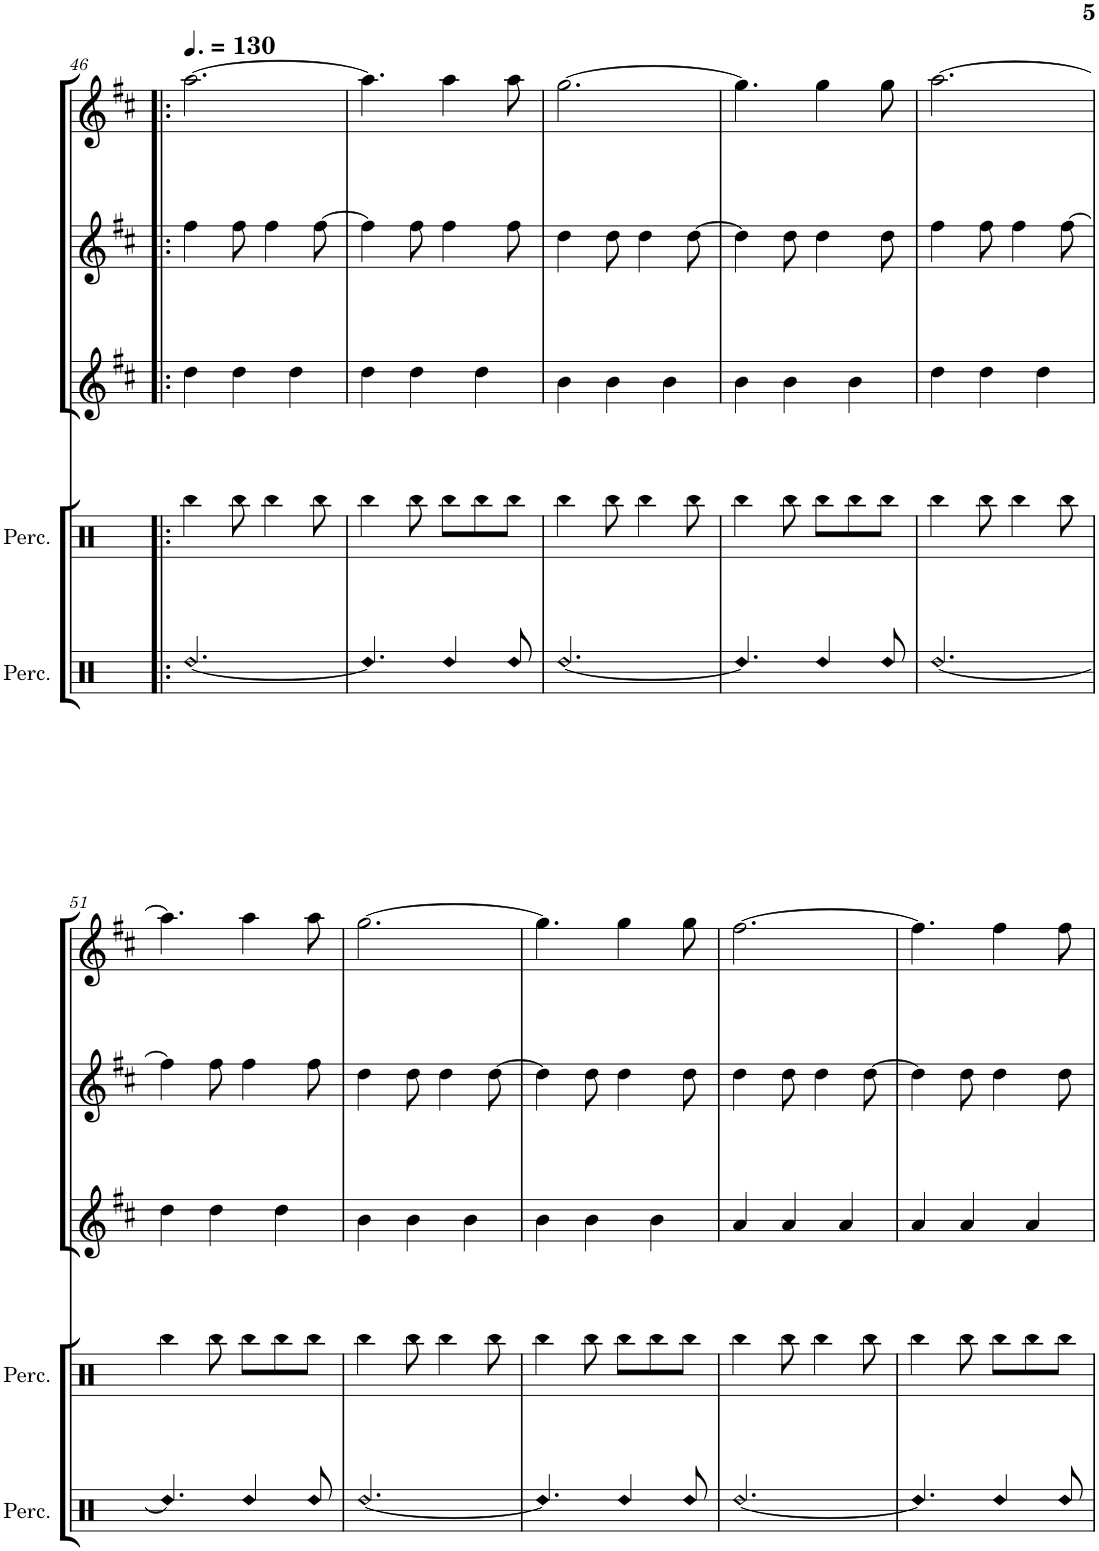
**kern	**kern	**kern	**kern	**kern
*part5	*part4	*part3	*part2	*part1
*staff5	*staff4	*staff3	*staff2	*staff1
*I"Tabal Greu	*I"Tabal	*I"Gralla 3	*I"Gralla 2	*I"Gralla 1
!!LO:PB:g=z
*clefX	*clefX	*clefG2	*clefG2	*clefG2
*k[]	*k[]	*k[f#c#]	*k[f#c#]	*k[f#c#]
*	*	*D:	*D:	*D:
*M6/8	*M6/8	*M6/8	*M6/8	*M6/8
*MM195	*MM195	*MM195	*MM195	*MM195
=46!|:	=46!|:	=46!|:	=46!|:	=46!|:
!LO:N:head=diamond	!	!	!	!
[2.Rdd/	4Rbb\	4dd\	4ff#\	[2.aa\
.	8Rbb\	4dd\	8ff#\	.
.	4Rbb\	.	4ff#\	.
.	.	4dd\	.	.
.	8Rbb\	.	[8ff#\	.
=47	=47	=47	=47	=47
!LO:N:head=diamond	!	!	!	!
4.Rdd/]	4Rbb\	4dd\	4ff#\]	4.aa\]
.	8Rbb\	4dd\	8ff#\	.
!LO:N:head=diamond	!	!	!	!
4Rdd/	8Rbb\L	.	4ff#\	4aa\
.	8Rbb\	4dd\	.	.
!LO:N:head=diamond	!	!	!	!
8Rdd/	8Rbb\J	.	8ff#\	8aa\
=48	=48	=48	=48	=48
!LO:N:head=diamond	!	!	!	!
[2.Rdd/	4Rbb\	4b\	4dd\	[2.gg\
.	8Rbb\	4b\	8dd\	.
.	4Rbb\	.	4dd\	.
.	.	4b\	.	.
.	8Rbb\	.	[8dd\	.
=49	=49	=49	=49	=49
!LO:N:head=diamond	!	!	!	!
4.Rdd/]	4Rbb\	4b\	4dd\]	4.gg\]
.	8Rbb\	4b\	8dd\	.
!LO:N:head=diamond	!	!	!	!
4Rdd/	8Rbb\L	.	4dd\	4gg\
.	8Rbb\	4b\	.	.
!LO:N:head=diamond	!	!	!	!
8Rdd/	8Rbb\J	.	8dd\	8gg\
=50	=50	=50	=50	=50
!LO:N:head=diamond	!	!	!	!
[2.Rdd/	4Rbb\	4dd\	4ff#\	[2.aa\
.	8Rbb\	4dd\	8ff#\	.
.	4Rbb\	.	4ff#\	.
.	.	4dd\	.	.
.	8Rbb\	.	[8ff#\	.
!!LO:LB:g=z
=51	=51	=51	=51	=51
!LO:N:head=diamond	!	!	!	!
4.Rdd/]	4Rbb\	4dd\	4ff#\]	4.aa\]
.	8Rbb\	4dd\	8ff#\	.
!LO:N:head=diamond	!	!	!	!
4Rdd/	8Rbb\L	.	4ff#\	4aa\
.	8Rbb\	4dd\	.	.
!LO:N:head=diamond	!	!	!	!
8Rdd/	8Rbb\J	.	8ff#\	8aa\
=52	=52	=52	=52	=52
!LO:N:head=diamond	!	!	!	!
[2.Rdd/	4Rbb\	4b\	4dd\	[2.gg\
.	8Rbb\	4b\	8dd\	.
.	4Rbb\	.	4dd\	.
.	.	4b\	.	.
.	8Rbb\	.	[8dd\	.
=53	=53	=53	=53	=53
!LO:N:head=diamond	!	!	!	!
4.Rdd/]	4Rbb\	4b\	4dd\]	4.gg\]
.	8Rbb\	4b\	8dd\	.
!LO:N:head=diamond	!	!	!	!
4Rdd/	8Rbb\L	.	4dd\	4gg\
.	8Rbb\	4b\	.	.
!LO:N:head=diamond	!	!	!	!
8Rdd/	8Rbb\J	.	8dd\	8gg\
=54	=54	=54	=54	=54
!LO:N:head=diamond	!	!	!	!
[2.Rdd/	4Rbb\	4a/	4dd\	[2.ff#\
.	8Rbb\	4a/	8dd\	.
.	4Rbb\	.	4dd\	.
.	.	4a/	.	.
.	8Rbb\	.	[8dd\	.
=55	=55	=55	=55	=55
!LO:N:head=diamond	!	!	!	!
4.Rdd/]	4Rbb\	4a/	4dd\]	4.ff#\]
.	8Rbb\	4a/	8dd\	.
!LO:N:head=diamond	!	!	!	!
4Rdd/	8Rbb\L	.	4dd\	4ff#\
.	8Rbb\	4a/	.	.
!LO:N:head=diamond	!	!	!	!
8Rdd/	8Rbb\J	.	8dd\	8ff#\
=	=	=	=	=
*-	*-	*-	*-	*-
